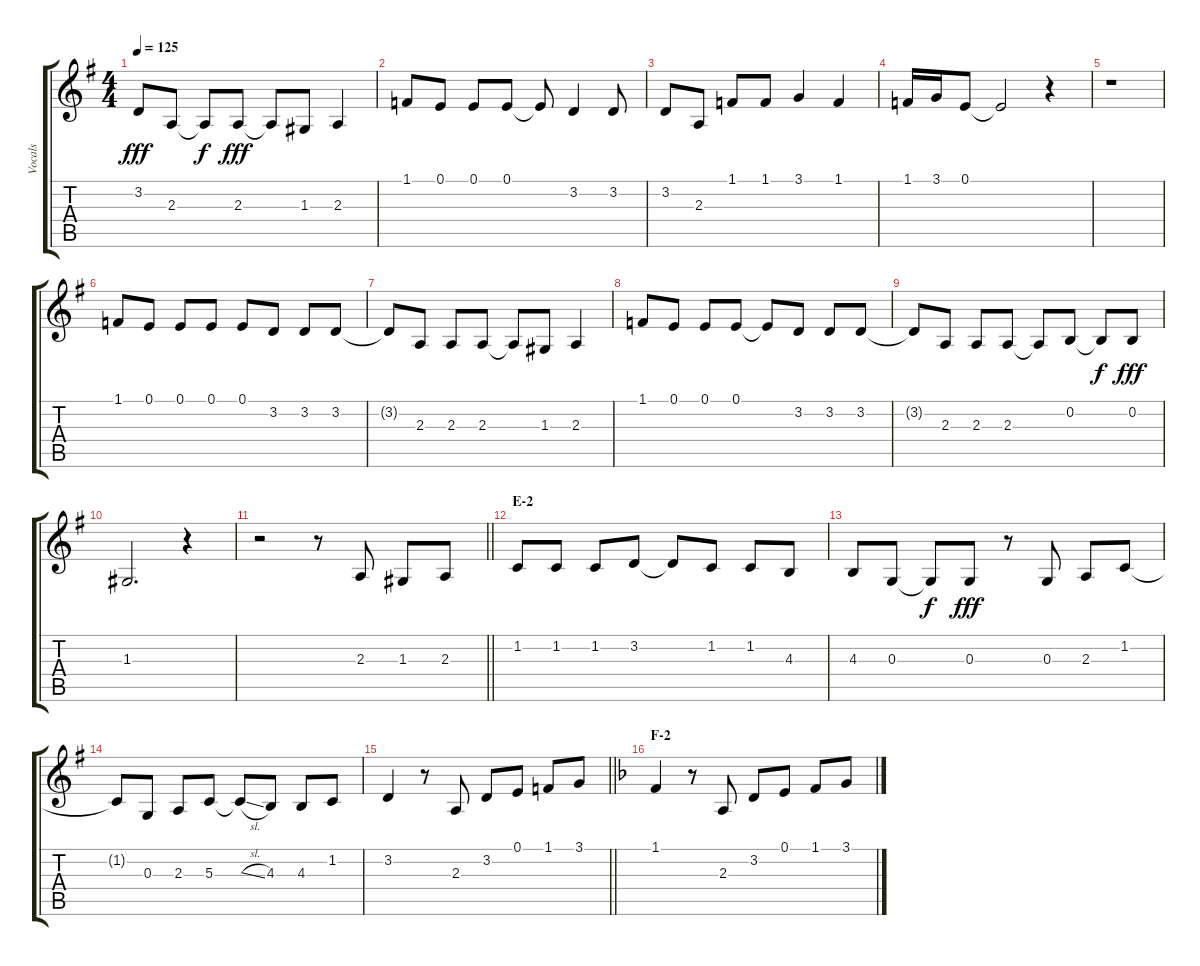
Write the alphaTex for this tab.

\track ("Vocals" "Vocals") {instrument voiceoohs}
\staff {score tabs}
\tuning (E4 B3 G3 D3 A2 E2) {hide}
\ts (4 4)
\tempo 125
\clef g2
\ks g
3.2{t}.8{dy fff} 2.3.8 2.3{t}.8{dy f} 2.3.8{dy fff} 2.3{t}.8 1.3.8 2.3.4 |
1.1.8 0.1.8 0.1.8 0.1.8 0.1{t}.8 3.2.4 3.2.8 |
3.2.8 2.3.8 1.1.8 1.1.8 3.1.4 1.1.4 |
1.1.16 3.1.16 0.1.8 0.1{t}.2 r.4 |
r.1 |
1.1.8 0.1.8 0.1.8 0.1.8 0.1.8 3.2.8 3.2.8 3.2.8 |
3.2{t}.8 2.3.8 2.3.8 2.3.8 2.3{t}.8 1.3.8 2.3.4 |
1.1.8 0.1.8 0.1.8 0.1.8 0.1{t}.8 3.2.8 3.2.8 3.2.8 |
3.2{t}.8 2.3.8 2.3.8 2.3.8 2.3{t}.8 0.2.8 0.2{t}.8{dy f} 0.2.8{dy fff} |
1.3.2{d} r.4 |
\barLineRight lightlight
r.2 r.8 2.3.8 1.3.8 2.3.8 |
\section ("" "E-2")
1.2.8 1.2.8 1.2.8 3.2.8 3.2{t}.8 1.2.8 1.2.8 4.3.8 |
4.3.8 0.3.8 0.3{t}.8{dy f} 0.3.8{dy fff} r.8 0.3.8 2.3.8 1.2.8 |
1.2{t}.8 0.3.8 2.3.8 5.3.8 5.3{sl t}.8 4.3.8 4.3.8 1.2.8 |
\barLineRight lightlight
3.2.4 r.8 2.3.8 3.2.8 0.1.8 1.1.8 3.1.8 |
\section ("" "F-2")
\ks f
1.1.4 r.8 2.3.8 3.2.8 0.1.8 1.1.8 3.1.8
